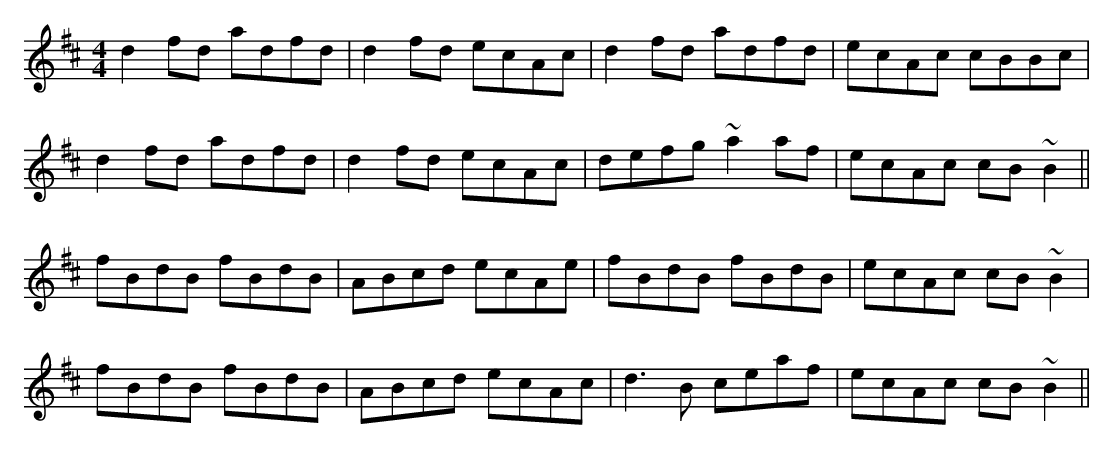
X:1
M:4/4
K:D
d2fd adfd|d2fd ecAc|d2fd adfd|ecAc cBBc|
d2fd adfd|d2fd ecAc|defg ~a2af|ecAc cB~B2||
fBdB fBdB|ABcd ecAe|fBdB fBdB|ecAc cB~B2|
fBdB fBdB|ABcd ecAc|d3B ceaf|ecAc cB~B2||
